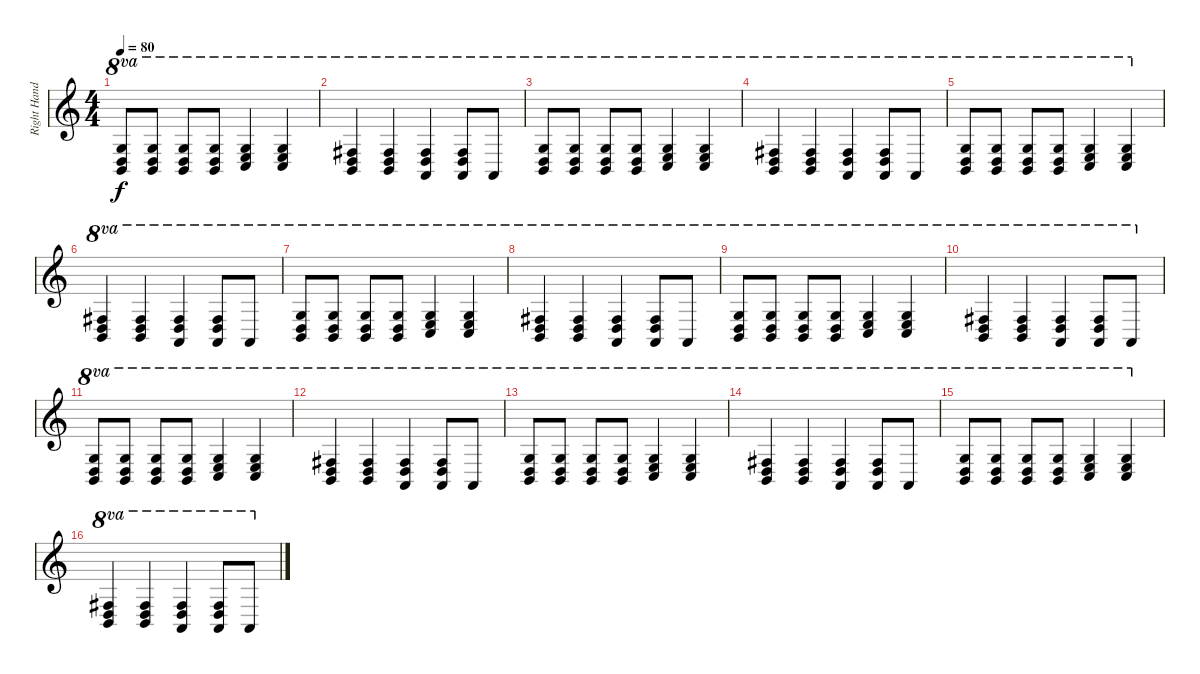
\track ("Right Hand" "Right Hand") {instrument acousticgrandpiano}
\staff {score}
\tuning (C6 F5 C5 F4 F3 C3 A2) {hide}
\ts (4 4)
\tempo 80
\clef g2
\ks c
(14.5 14.6 14.7).8{ot 8va dy f instrument acousticgrandpiano} (14.5 14.6 14.7).8{ot 8va} (14.5 14.6 14.7).8{ot 8va} (14.5 14.6 14.7).8{ot 8va} (14.5 16.6 15.7).4{ot 8va} (14.5 16.6 15.7).4{ot 8va} |
(13.5 14.6 14.7).4{ot 8va} (13.5 14.6 14.7).4{ot 8va} (13.5 14.6 12.7).4{ot 8va} (13.5 14.6 12.7).8{ot 8va} 12.7.8{ot 8va} |
(14.5 14.6 14.7).8{ot 8va} (14.5 14.6 14.7).8{ot 8va} (14.5 14.6 14.7).8{ot 8va} (14.5 14.6 14.7).8{ot 8va} (14.5 16.6 15.7).4{ot 8va} (14.5 16.6 15.7).4{ot 8va} |
(13.5 14.6 14.7).4{ot 8va} (13.5 14.6 14.7).4{ot 8va} (13.5 14.6 12.7).4{ot 8va} (13.5 14.6 12.7).8{ot 8va} 12.7.8{ot 8va} |
(14.5 14.6 14.7).8{ot 8va} (14.5 14.6 14.7).8{ot 8va} (14.5 14.6 14.7).8{ot 8va} (14.5 14.6 14.7).8{ot 8va} (14.5 16.6 15.7).4{ot 8va} (14.5 16.6 15.7).4{ot 8va} |
(13.5 14.6 14.7).4{ot 8va} (13.5 14.6 14.7).4{ot 8va} (13.5 14.6 12.7).4{ot 8va} (13.5 14.6 12.7).8{ot 8va} 12.7.8{ot 8va} |
(14.5 14.6 14.7).8{ot 8va} (14.5 14.6 14.7).8{ot 8va} (14.5 14.6 14.7).8{ot 8va} (14.5 14.6 14.7).8{ot 8va} (14.5 16.6 15.7).4{ot 8va} (14.5 16.6 15.7).4{ot 8va} |
(13.5 14.6 14.7).4{ot 8va} (13.5 14.6 14.7).4{ot 8va} (13.5 14.6 12.7).4{ot 8va} (13.5 14.6 12.7).8{ot 8va} 12.7.8{ot 8va} |
(14.5 14.6 14.7).8{ot 8va} (14.5 14.6 14.7).8{ot 8va} (14.5 14.6 14.7).8{ot 8va} (14.5 14.6 14.7).8{ot 8va} (14.5 16.6 15.7).4{ot 8va} (14.5 16.6 15.7).4{ot 8va} |
(13.5 14.6 14.7).4{ot 8va} (13.5 14.6 14.7).4{ot 8va} (13.5 14.6 12.7).4{ot 8va} (13.5 14.6 12.7).8{ot 8va} 12.7.8{ot 8va} |
(14.5 14.6 14.7).8{ot 8va} (14.5 14.6 14.7).8{ot 8va} (14.5 14.6 14.7).8{ot 8va} (14.5 14.6 14.7).8{ot 8va} (14.5 16.6 15.7).4{ot 8va} (14.5 16.6 15.7).4{ot 8va} |
(13.5 14.6 14.7).4{ot 8va} (13.5 14.6 14.7).4{ot 8va} (13.5 14.6 12.7).4{ot 8va} (13.5 14.6 12.7).8{ot 8va} 12.7.8{ot 8va} |
(14.5 14.6 14.7).8{ot 8va} (14.5 14.6 14.7).8{ot 8va} (14.5 14.6 14.7).8{ot 8va} (14.5 14.6 14.7).8{ot 8va} (14.5 16.6 15.7).4{ot 8va} (14.5 16.6 15.7).4{ot 8va} |
(13.5 14.6 14.7).4{ot 8va} (13.5 14.6 14.7).4{ot 8va} (13.5 14.6 12.7).4{ot 8va} (13.5 14.6 12.7).8{ot 8va} 12.7.8{ot 8va} |
(14.5 14.6 14.7).8{ot 8va} (14.5 14.6 14.7).8{ot 8va} (14.5 14.6 14.7).8{ot 8va} (14.5 14.6 14.7).8{ot 8va} (14.5 16.6 15.7).4{ot 8va} (14.5 16.6 15.7).4{ot 8va} |
(13.5 14.6 14.7).4{ot 8va} (13.5 14.6 14.7).4{ot 8va} (13.5 14.6 12.7).4{ot 8va} (13.5 14.6 12.7).8{ot 8va} 12.7.8{ot 8va}
